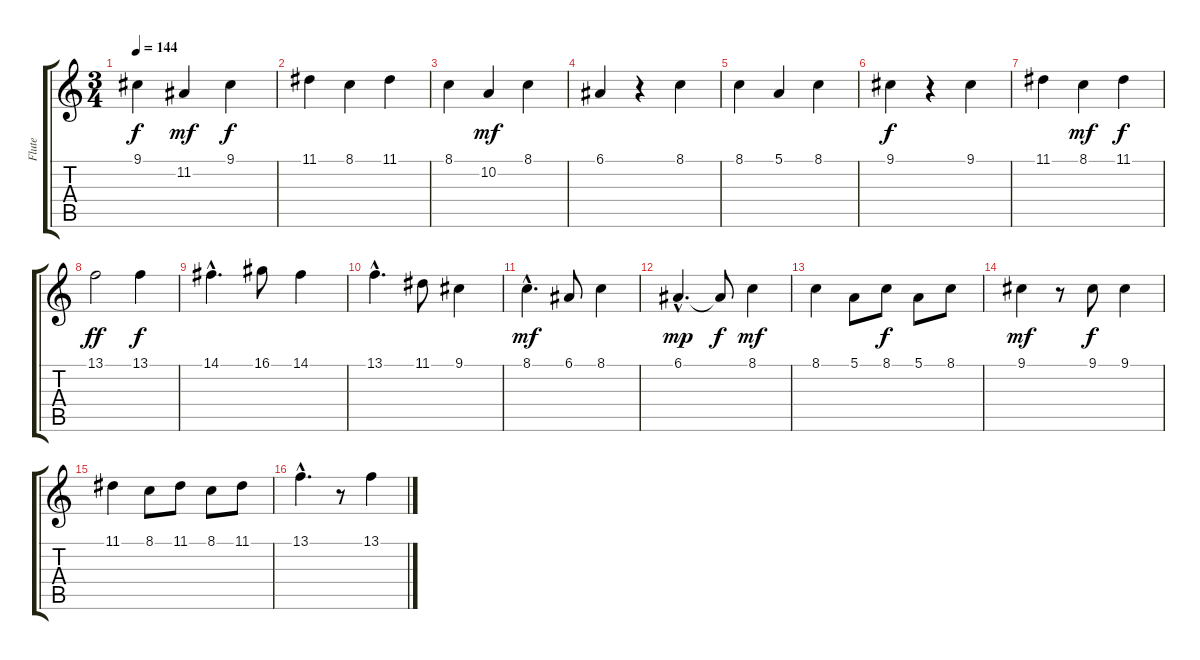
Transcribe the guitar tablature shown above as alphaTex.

\track ("Flute" "Flute") {instrument flute}
\staff {score tabs}
\tuning (E4 B3 G3 D3 A2 E2) {hide}
\ts (3 4)
\tempo 144
\clef g2
\ks c
9.1.4{dy f} 11.2.4{dy mf} 9.1.4{dy f} |
11.1.4 8.1.4 11.1.4 |
8.1.4 10.2.4{dy mf} 8.1.4 |
6.1.4 r.4 8.1.4 |
8.1.4 5.1.4 8.1.4 |
9.1.4{dy f} r.4 9.1.4 |
11.1.4 8.1.4{dy mf} 11.1.4{dy f} |
13.1.2{dy ff} 13.1.4{dy f} |
14.1{hac}.4{d} 16.1.8 14.1.4 |
13.1{hac}.4{d} 11.1.8 9.1.4 |
8.1{hac}.4{d dy mf} 6.1.8 8.1.4 |
6.1{hac}.4{d dy mp} 6.1{t}.8{dy f} 8.1.4{dy mf} |
8.1.4 5.1.8 8.1.8{dy f} 5.1.8 8.1.8 |
9.1.4{dy mf} r.8 9.1.8{dy f} 9.1.4 |
11.1.4 8.1.8 11.1.8 8.1.8 11.1.8 |
13.1{hac}.4{d} r.8 13.1.4
